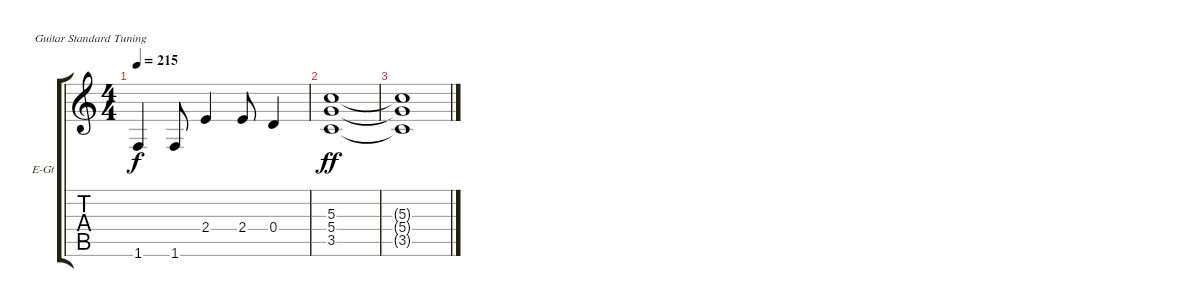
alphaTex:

\bracketExtendMode groupsimilarinstruments
\firstSystemTrackNameOrientation horizontal
\otherSystemsTrackNameOrientation horizontal
\track ("Electric Guitar 1" "E-Gt") {instrument distortionguitar}
\staff {score tabs}
\tuning (E4 B3 G3 D3 A2 E2)
\ts (4 4)
\tempo 215
\clef g2
\ks c
1.6.4{dy f} 1.6.8 2.4.4 2.4.8 0.4.4 |
(3.5 5.4 5.3).1{dy ff} |
(5.3{t} 5.4{t} 3.5{t}).1
